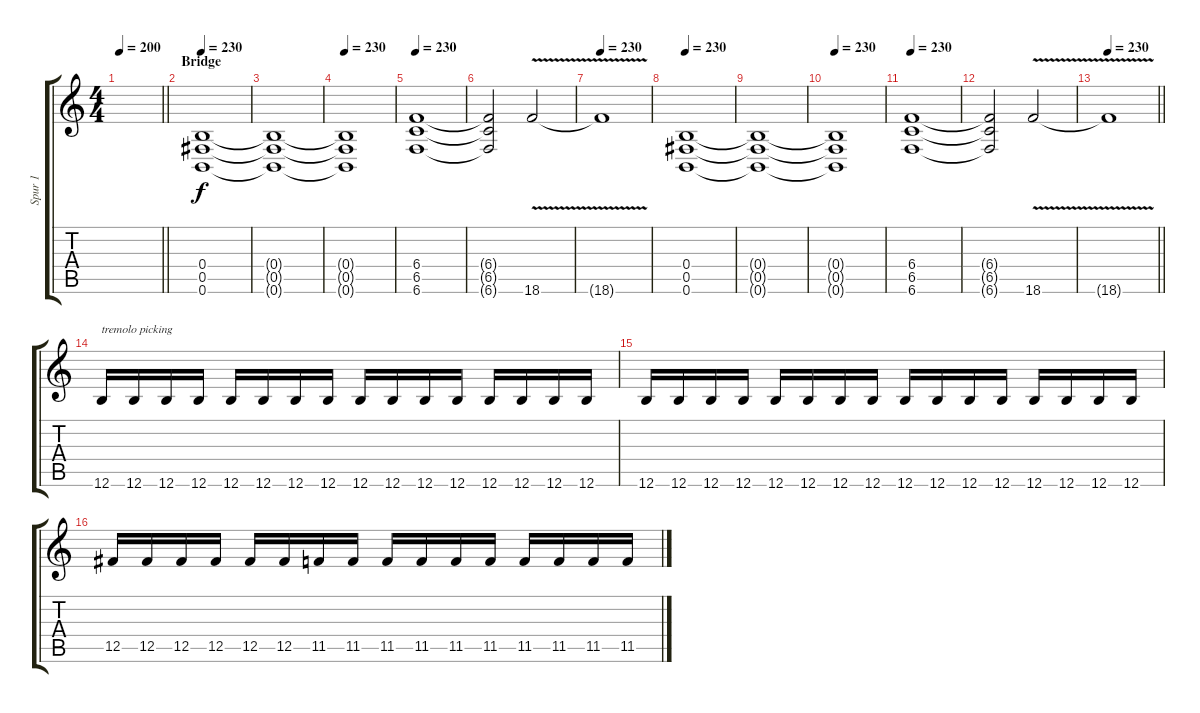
\track ("Spur 1" "Spur 1") {instrument distortionguitar}
\staff {score tabs}
\tuning (Db4 Ab3 E3 B2 Gb2 B1) {hide}
\ts (4 4)
\tempo 200
\clef g2
\barLineRight lightlight
\ks c
|
\section ("" "Bridge")
\tempo 230
(0.4 0.5 0.6).1 |
(0.4{t} 0.5{t} 0.6{t}).1 |
\tempo 230
(0.4{t} 0.5{t} 0.6{t}).1 |
\tempo 230
(6.4 6.5 6.6).1 |
(6.4{t} 6.5{t} 6.6{t}).2 18.6{v}.2 |
\tempo 230
18.6{v t}.1 |
\tempo 230
(0.4 0.5 0.6).1 |
(0.4{t} 0.5{t} 0.6{t}).1 |
\tempo 230
(0.4{t} 0.5{t} 0.6{t}).1 |
\tempo 230
(6.4 6.5 6.6).1 |
(6.4{t} 6.5{t} 6.6{t}).2 18.6{v}.2 |
\tempo 230
\barLineRight lightlight
18.6{v t}.1 |
\section ("" "")
12.6.16{txt "tremolo picking"} 12.6.16 12.6.16 12.6.16 12.6.16 12.6.16 12.6.16 12.6.16 12.6.16 12.6.16 12.6.16 12.6.16 12.6.16 12.6.16 12.6.16 12.6.16 |
12.6.16 12.6.16 12.6.16 12.6.16 12.6.16 12.6.16 12.6.16 12.6.16 12.6.16 12.6.16 12.6.16 12.6.16 12.6.16 12.6.16 12.6.16 12.6.16 |
12.5.16 12.5.16 12.5.16 12.5.16 12.5.16 12.5.16 11.5.16 11.5.16 11.5.16 11.5.16 11.5.16 11.5.16 11.5.16 11.5.16 11.5.16 11.5.16
